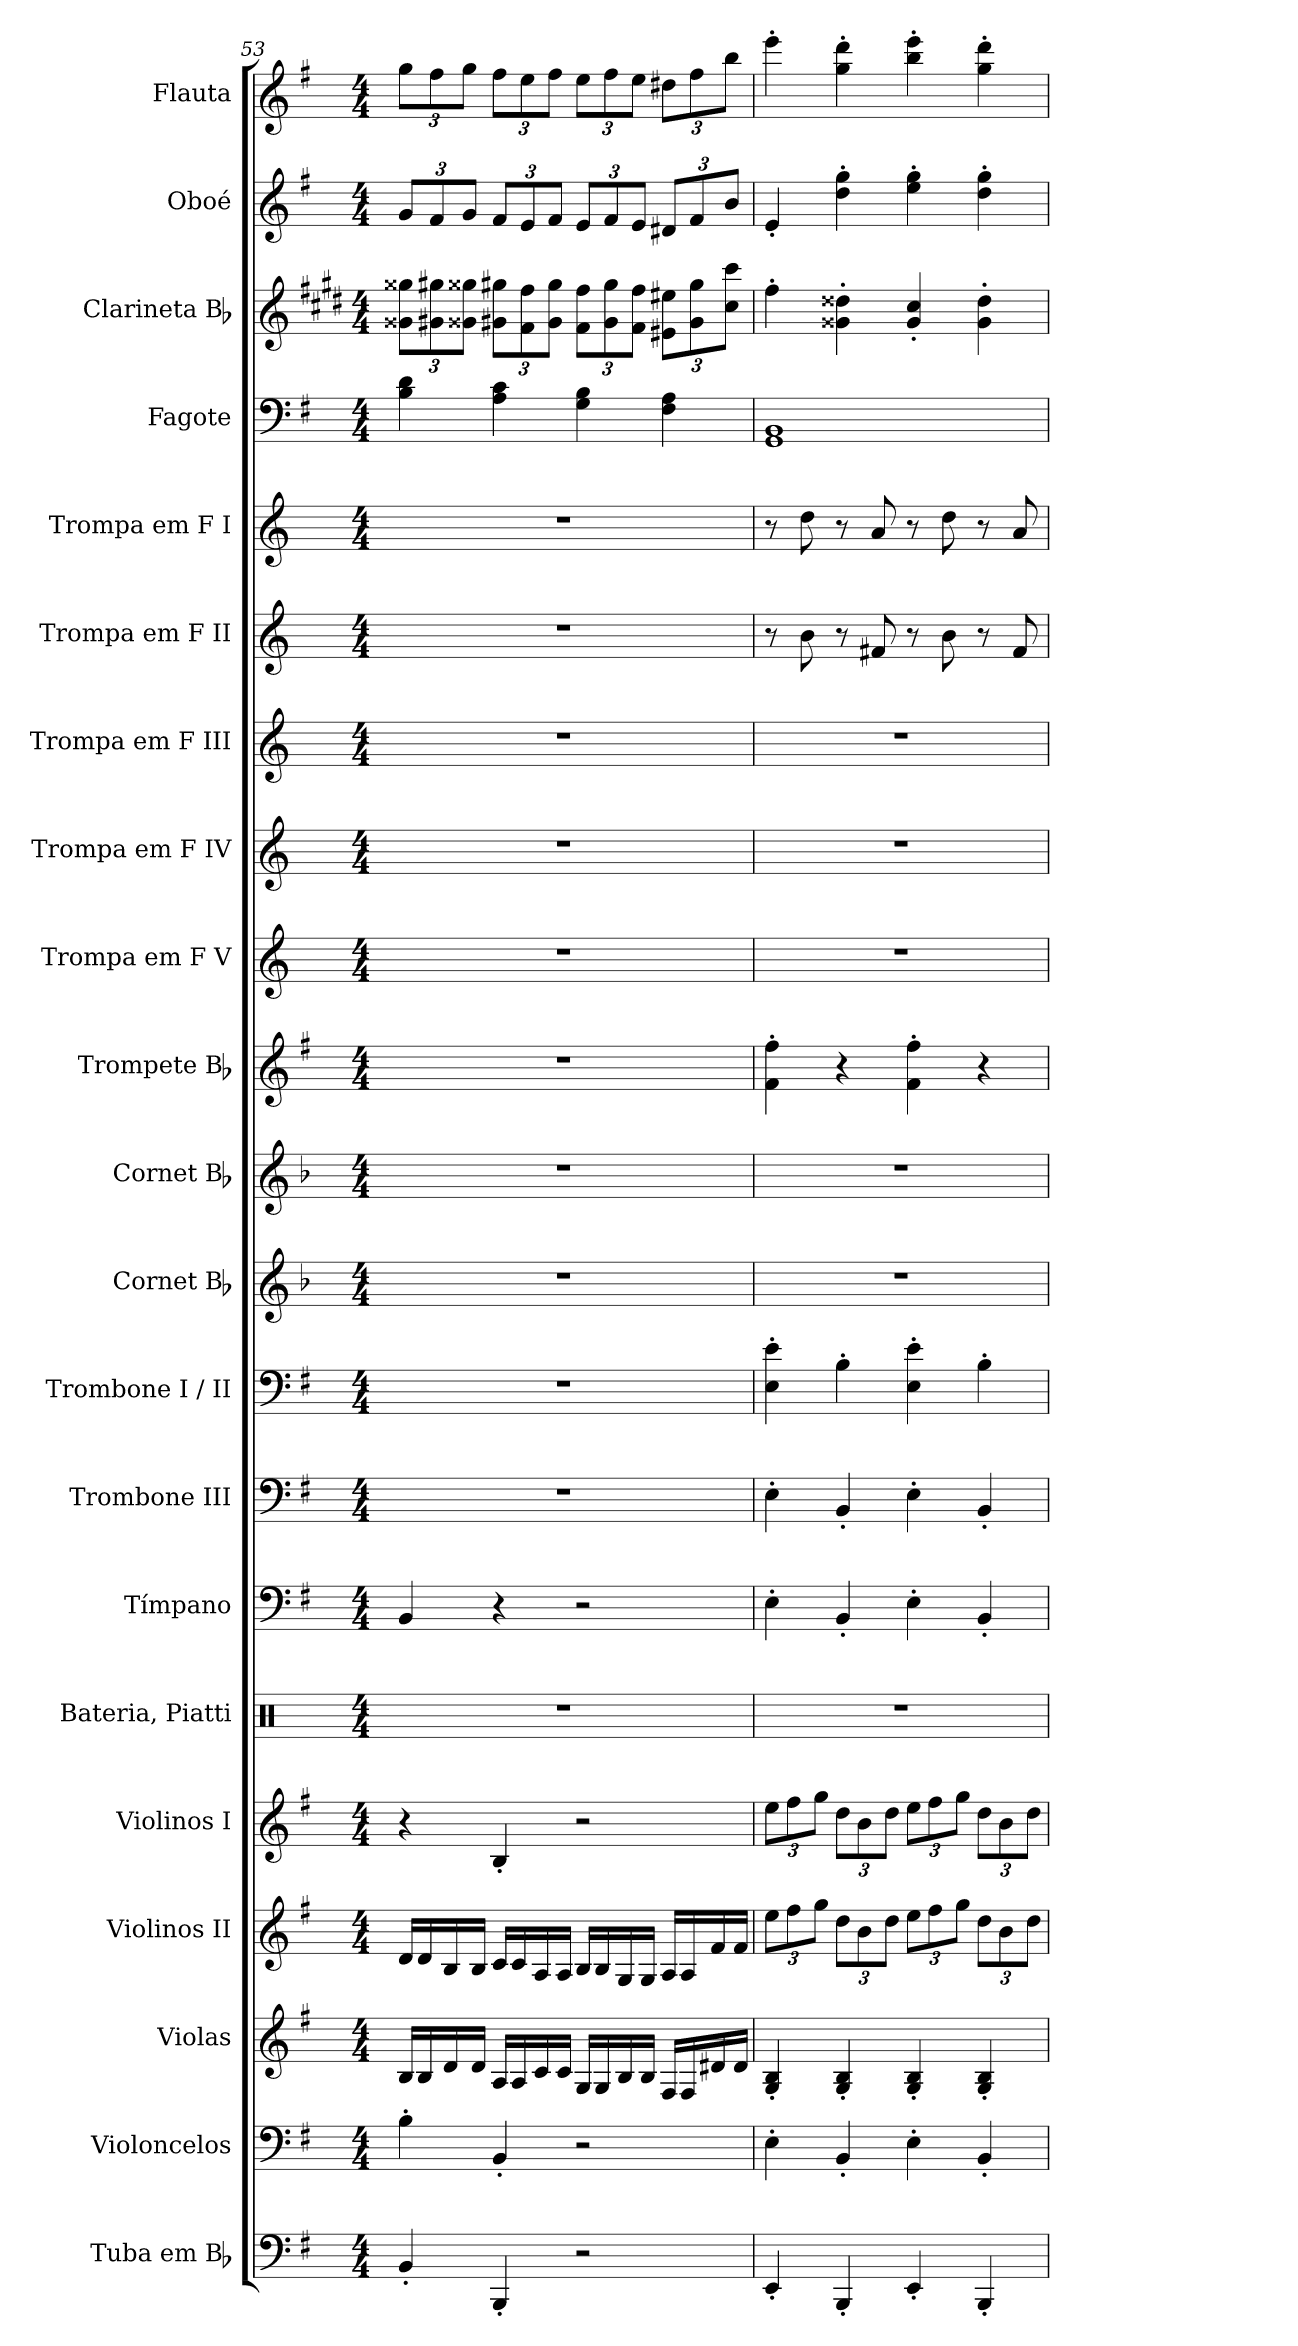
**kern	**kern	**kern	**kern	**kern	**kern	**kern	**kern	**kern	**kern	**kern	**kern	**kern	**kern	**kern	**kern	**kern	**kern	**kern	**kern	**kern
*part21	*part20	*part19	*part18	*part17	*part16	*part15	*part14	*part13	*part12	*part11	*part10	*part9	*part8	*part7	*part6	*part5	*part4	*part3	*part2	*part1
*staff21	*staff20	*staff19	*staff18	*staff17	*staff16	*staff15	*staff14	*staff13	*staff12	*staff11	*staff10	*staff9	*staff8	*staff7	*staff6	*staff5	*staff4	*staff3	*staff2	*staff1
*I"Tuba em Bb	*I"Violoncelos	*I"Violas	*I"Violinos II	*I"Violinos I	*I"Bateria, Piatti	*I"Tímpano	*I"Trombone III	*I"Trombone I / II	*I"Cornet Bb	*I"Cornet Bb	*I"Trompete Bb	*I"Trompa em F V	*I"Trompa em F IV	*I"Trompa em F III	*I"Trompa em F II	*I"Trompa em F I	*I"Fagote	*I"Clarineta Bb	*I"Oboé	*I"Flauta
*I'Tu. Bb	*I'Vlcs.	*	*	*I'Vlns.	*I'Bat.	*	*I'Trb.	*I'Trb.	*I'Cnt. Bb	*I'Cnt. Bb	*I'Tpt. Bb	*I'Trom. F	*I'Trom. F	*I'Trom. F	*I'Trom. F	*I'Trom. F	*I'Fgt	*I'Cl. Bb	*I'Ob.	*I'Fl
!!LO:PB:g=z
*clefF4	*clefF4	*clefG2	*clefG2	*clefG2	*clefX	*clefF4	*clefF4	*clefF4	*clefG2	*clefG2	*clefG2	*clefG2	*clefG2	*clefG2	*clefG2	*clefG2	*clefF4	*clefG2	*clefG2	*clefG2
*	*	*	*	*	*	*	*	*	*ITrd1c2	*ITrd1c2	*ITrd1c2	*ITrd4c7	*ITrd4c7	*ITrd4c7	*ITrd4c7	*ITrd4c7	*	*ITrd1c2	*	*
*k[f#]	*k[f#]	*k[f#]	*k[f#]	*k[f#]	*k[]	*k[f#]	*k[f#]	*k[f#]	*k[b-e-a-]	*k[b-e-a-]	*k[b-]	*k[b-]	*k[b-]	*k[b-]	*k[b-]	*k[b-]	*k[f#]	*k[f#c#]	*k[f#]	*k[f#]
*M4/4	*M4/4	*M4/4	*M4/4	*M4/4	*M4/4	*M4/4	*M4/4	*M4/4	*M4/4	*M4/4	*M4/4	*M4/4	*M4/4	*M4/4	*M4/4	*M4/4	*M4/4	*M4/4	*M4/4	*M4/4
*	*	*	*	*	*	*	*	*	*	*	*	*	*	*	*	*	*	*Xbrackettup	*Xbrackettup	*Xbrackettup
=53	=53	=53	=53	=53	=53	=53	=53	=53	=53	=53	=53	=53	=53	=53	=53	=53	=53	=53	=53	=53
4BB'/	4B'\	16B/LL	16d/LL	4r	1r	4BB/	1r	1r	1r	1r	1r	1r	1r	1r	1r	1r	4B\ 4d\	12f##X\ 12ff##X\L	12g/L	12gg\L
.	.	16B/	16d/	.	.	.	.	.	.	.	.	.	.	.	.	.	.	.	.	.
.	.	.	.	.	.	.	.	.	.	.	.	.	.	.	.	.	.	12f#X\ 12ff#X\	12f#/	12ff#\
.	.	16d/	16B/	.	.	.	.	.	.	.	.	.	.	.	.	.	.	.	.	.
.	.	.	.	.	.	.	.	.	.	.	.	.	.	.	.	.	.	12f##X\ 12ff##X\J	12g/J	12gg\J
.	.	16d/JJ	16B/JJ	.	.	.	.	.	.	.	.	.	.	.	.	.	.	.	.	.
4BBB'/	4BB'/	16A/LL	16c/LL	4B'/	.	4r	.	.	.	.	.	.	.	.	.	.	4A\ 4c\	12f#X\ 12ff#X\L	12f#/L	12ff#\L
.	.	16A/	16c/	.	.	.	.	.	.	.	.	.	.	.	.	.	.	.	.	.
.	.	.	.	.	.	.	.	.	.	.	.	.	.	.	.	.	.	12e\ 12ee\	12e/	12ee\
.	.	16c/	16A/	.	.	.	.	.	.	.	.	.	.	.	.	.	.	.	.	.
.	.	.	.	.	.	.	.	.	.	.	.	.	.	.	.	.	.	12f#\ 12ff#\J	12f#/J	12ff#\J
.	.	16c/JJ	16A/JJ	.	.	.	.	.	.	.	.	.	.	.	.	.	.	.	.	.
2r	2r	16G/LL	16B/LL	2r	.	2r	.	.	.	.	.	.	.	.	.	.	4G\ 4B\	12e\ 12ee\L	12e/L	12ee\L
.	.	16G/	16B/	.	.	.	.	.	.	.	.	.	.	.	.	.	.	.	.	.
.	.	.	.	.	.	.	.	.	.	.	.	.	.	.	.	.	.	12f#\ 12ff#\	12f#/	12ff#\
.	.	16B/	16G/	.	.	.	.	.	.	.	.	.	.	.	.	.	.	.	.	.
.	.	.	.	.	.	.	.	.	.	.	.	.	.	.	.	.	.	12e\ 12ee\J	12e/J	12ee\J
.	.	16B/JJ	16G/JJ	.	.	.	.	.	.	.	.	.	.	.	.	.	.	.	.	.
.	.	16F#/LL	16A/LL	.	.	.	.	.	.	.	.	.	.	.	.	.	4F#\ 4A\	12d#X\ 12dd#X\L	12d#X/L	12dd#X\L
.	.	16F#/	16A/	.	.	.	.	.	.	.	.	.	.	.	.	.	.	.	.	.
.	.	.	.	.	.	.	.	.	.	.	.	.	.	.	.	.	.	12f#\ 12ff#\	12f#/	12ff#\
.	.	16d#X/	16f#/	.	.	.	.	.	.	.	.	.	.	.	.	.	.	.	.	.
.	.	.	.	.	.	.	.	.	.	.	.	.	.	.	.	.	.	12b\ 12bb\J	12b/J	12bb\J
.	.	16d#/JJ	16f#/JJ	.	.	.	.	.	.	.	.	.	.	.	.	.	.	.	.	.
=54	=54	=54	=54	=54	=54	=54	=54	=54	=54	=54	=54	=54	=54	=54	=54	=54	=54	=54	=54	=54
*	*	*	*Xbrackettup	*Xbrackettup	*	*	*	*	*	*	*	*	*	*	*	*	*	*	*	*
4EE'/	4E'\	4G/' 4B/'	12ee\L	12ee\L	1r	4E'\	4E'\	4E\' 4e\'	1r	1r	4e\' 4ee\'	1r	1r	1r	8r	8r	1GG 1BB	4ee'\	4e'/	4eee'\
.	.	.	12ff#\	12ff#\	.	.	.	.	.	.	.	.	.	.	.	.	.	.	.	.
.	.	.	.	.	.	.	.	.	.	.	.	.	.	.	8e\	8g\	.	.	.	.
.	.	.	12gg\J	12gg\J	.	.	.	.	.	.	.	.	.	.	.	.	.	.	.	.
4BBB'/	4BB'/	4G/' 4B/'	12dd\L	12dd\L	.	4BB'/	4BB'/	4B'\	.	.	4r	.	.	.	8r	8r	.	4f##X\' 4cc##X\'	4dd\' 4gg\'	4gg\' 4ddd\'
.	.	.	12b\	12b\	.	.	.	.	.	.	.	.	.	.	.	.	.	.	.	.
.	.	.	.	.	.	.	.	.	.	.	.	.	.	.	8Bn/	8d/	.	.	.	.
.	.	.	12dd\J	12dd\J	.	.	.	.	.	.	.	.	.	.	.	.	.	.	.	.
4EE'/	4E'\	4G/' 4B/'	12ee\L	12ee\L	.	4E'\	4E'\	4E\' 4e\'	.	.	4e\' 4ee\'	.	.	.	8r	8r	.	4f##/' 4b/'	4ee\' 4gg\'	4bb\' 4eee\'
.	.	.	12ff#\	12ff#\	.	.	.	.	.	.	.	.	.	.	.	.	.	.	.	.
.	.	.	.	.	.	.	.	.	.	.	.	.	.	.	8e\	8g\	.	.	.	.
.	.	.	12gg\J	12gg\J	.	.	.	.	.	.	.	.	.	.	.	.	.	.	.	.
4BBB'/	4BB'/	4G/' 4B/'	12dd\L	12dd\L	.	4BB'/	4BB'/	4B'\	.	.	4r	.	.	.	8r	8r	.	4f##\' 4cc##\'	4dd\' 4gg\'	4gg\' 4ddd\'
.	.	.	12b\	12b\	.	.	.	.	.	.	.	.	.	.	.	.	.	.	.	.
.	.	.	.	.	.	.	.	.	.	.	.	.	.	.	8B/	8d/	.	.	.	.
.	.	.	12dd\J	12dd\J	.	.	.	.	.	.	.	.	.	.	.	.	.	.	.	.
=	=	=	=	=	=	=	=	=	=	=	=	=	=	=	=	=	=	=	=	=
*-	*-	*-	*-	*-	*-	*-	*-	*-	*-	*-	*-	*-	*-	*-	*-	*-	*-	*-	*-	*-
